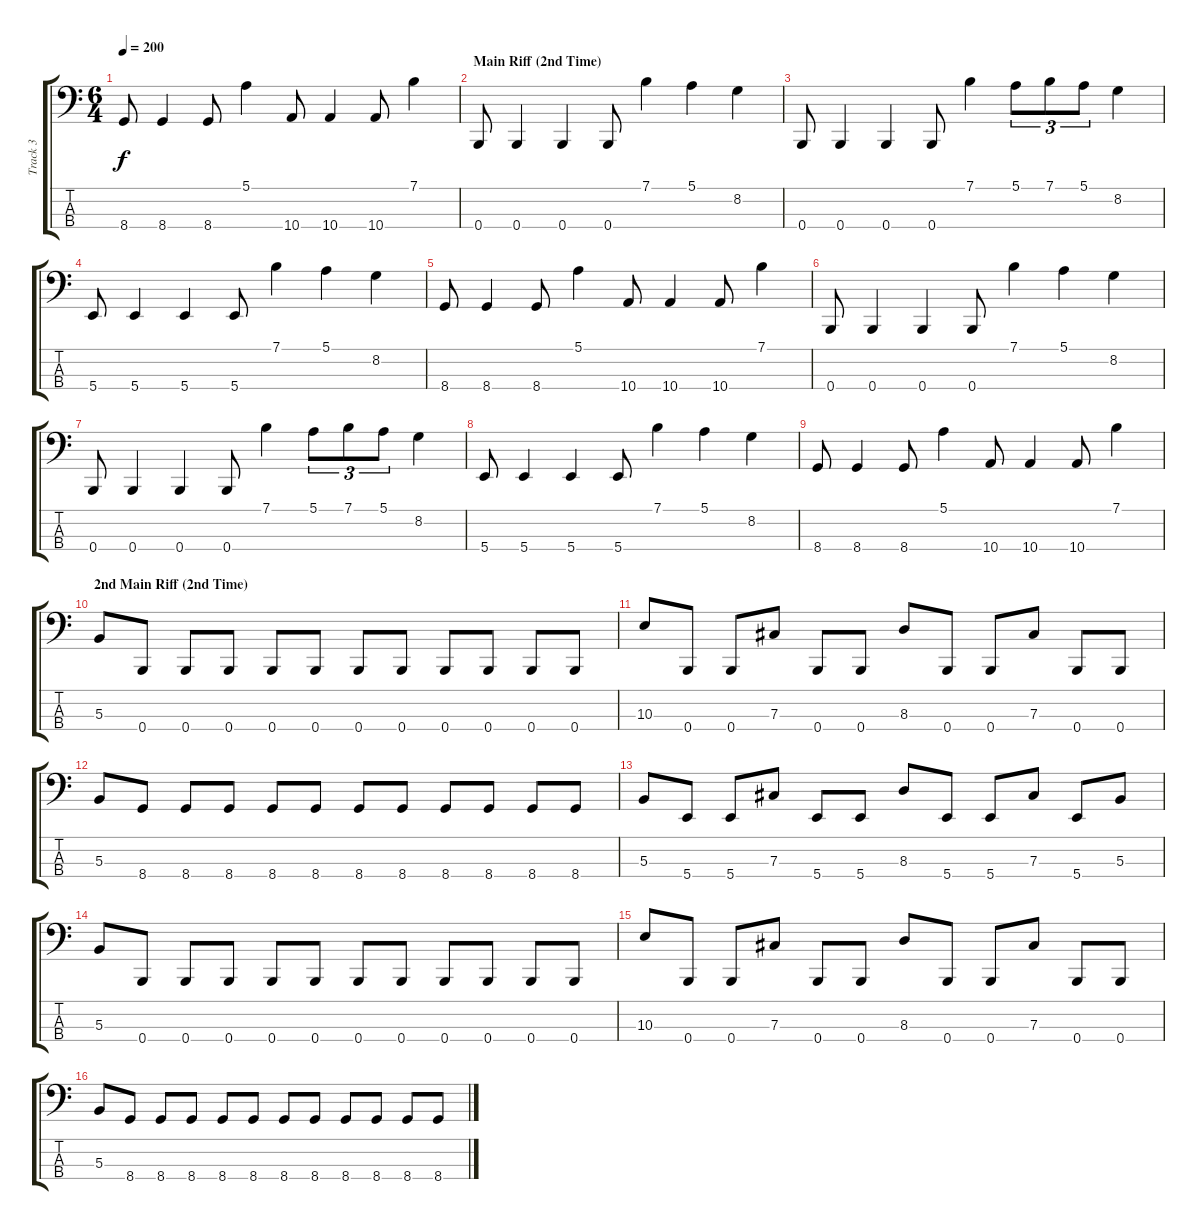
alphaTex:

\track ("Track 3" "Track 3") {instrument electricbasspick}
\staff {score tabs}
\tuning (E2 B1 Gb1 B0) {hide}
\ts (6 4)
\tempo 200
\clef f4
\ks c
8.4.8{dy f} 8.4.4 8.4.8 5.1.4 10.4.8 10.4.4 10.4.8 7.1.4 |
\section ("" "Main Riff (2nd Time)")
0.4.8 0.4.4 0.4.4 0.4.8 7.1.4 5.1.4 8.2.4 |
0.4.8 0.4.4 0.4.4 0.4.8 7.1.4 5.1.8{tu (3 2)} 7.1.8{tu (3 2)} 5.1.8{tu (3 2)} 8.2.4 |
5.4.8 5.4.4 5.4.4 5.4.8 7.1.4 5.1.4 8.2.4 |
8.4.8 8.4.4 8.4.8 5.1.4 10.4.8 10.4.4 10.4.8 7.1.4 |
0.4.8 0.4.4 0.4.4 0.4.8 7.1.4 5.1.4 8.2.4 |
0.4.8 0.4.4 0.4.4 0.4.8 7.1.4 5.1.8{tu (3 2)} 7.1.8{tu (3 2)} 5.1.8{tu (3 2)} 8.2.4 |
5.4.8 5.4.4 5.4.4 5.4.8 7.1.4 5.1.4 8.2.4 |
8.4.8 8.4.4 8.4.8 5.1.4 10.4.8 10.4.4 10.4.8 7.1.4 |
\section ("" "2nd Main Riff (2nd Time)")
5.3.8 0.4.8 0.4.8 0.4.8 0.4.8 0.4.8 0.4.8 0.4.8 0.4.8 0.4.8 0.4.8 0.4.8 |
10.3.8 0.4.8 0.4.8 7.3.8 0.4.8 0.4.8 8.3.8 0.4.8 0.4.8 7.3.8 0.4.8 0.4.8 |
5.3.8 8.4.8 8.4.8 8.4.8 8.4.8 8.4.8 8.4.8 8.4.8 8.4.8 8.4.8 8.4.8 8.4.8 |
5.3.8 5.4.8 5.4.8 7.3.8 5.4.8 5.4.8 8.3.8 5.4.8 5.4.8 7.3.8 5.4.8 5.3.8 |
5.3.8 0.4.8 0.4.8 0.4.8 0.4.8 0.4.8 0.4.8 0.4.8 0.4.8 0.4.8 0.4.8 0.4.8 |
10.3.8 0.4.8 0.4.8 7.3.8 0.4.8 0.4.8 8.3.8 0.4.8 0.4.8 7.3.8 0.4.8 0.4.8 |
5.3.8 8.4.8 8.4.8 8.4.8 8.4.8 8.4.8 8.4.8 8.4.8 8.4.8 8.4.8 8.4.8 8.4.8
